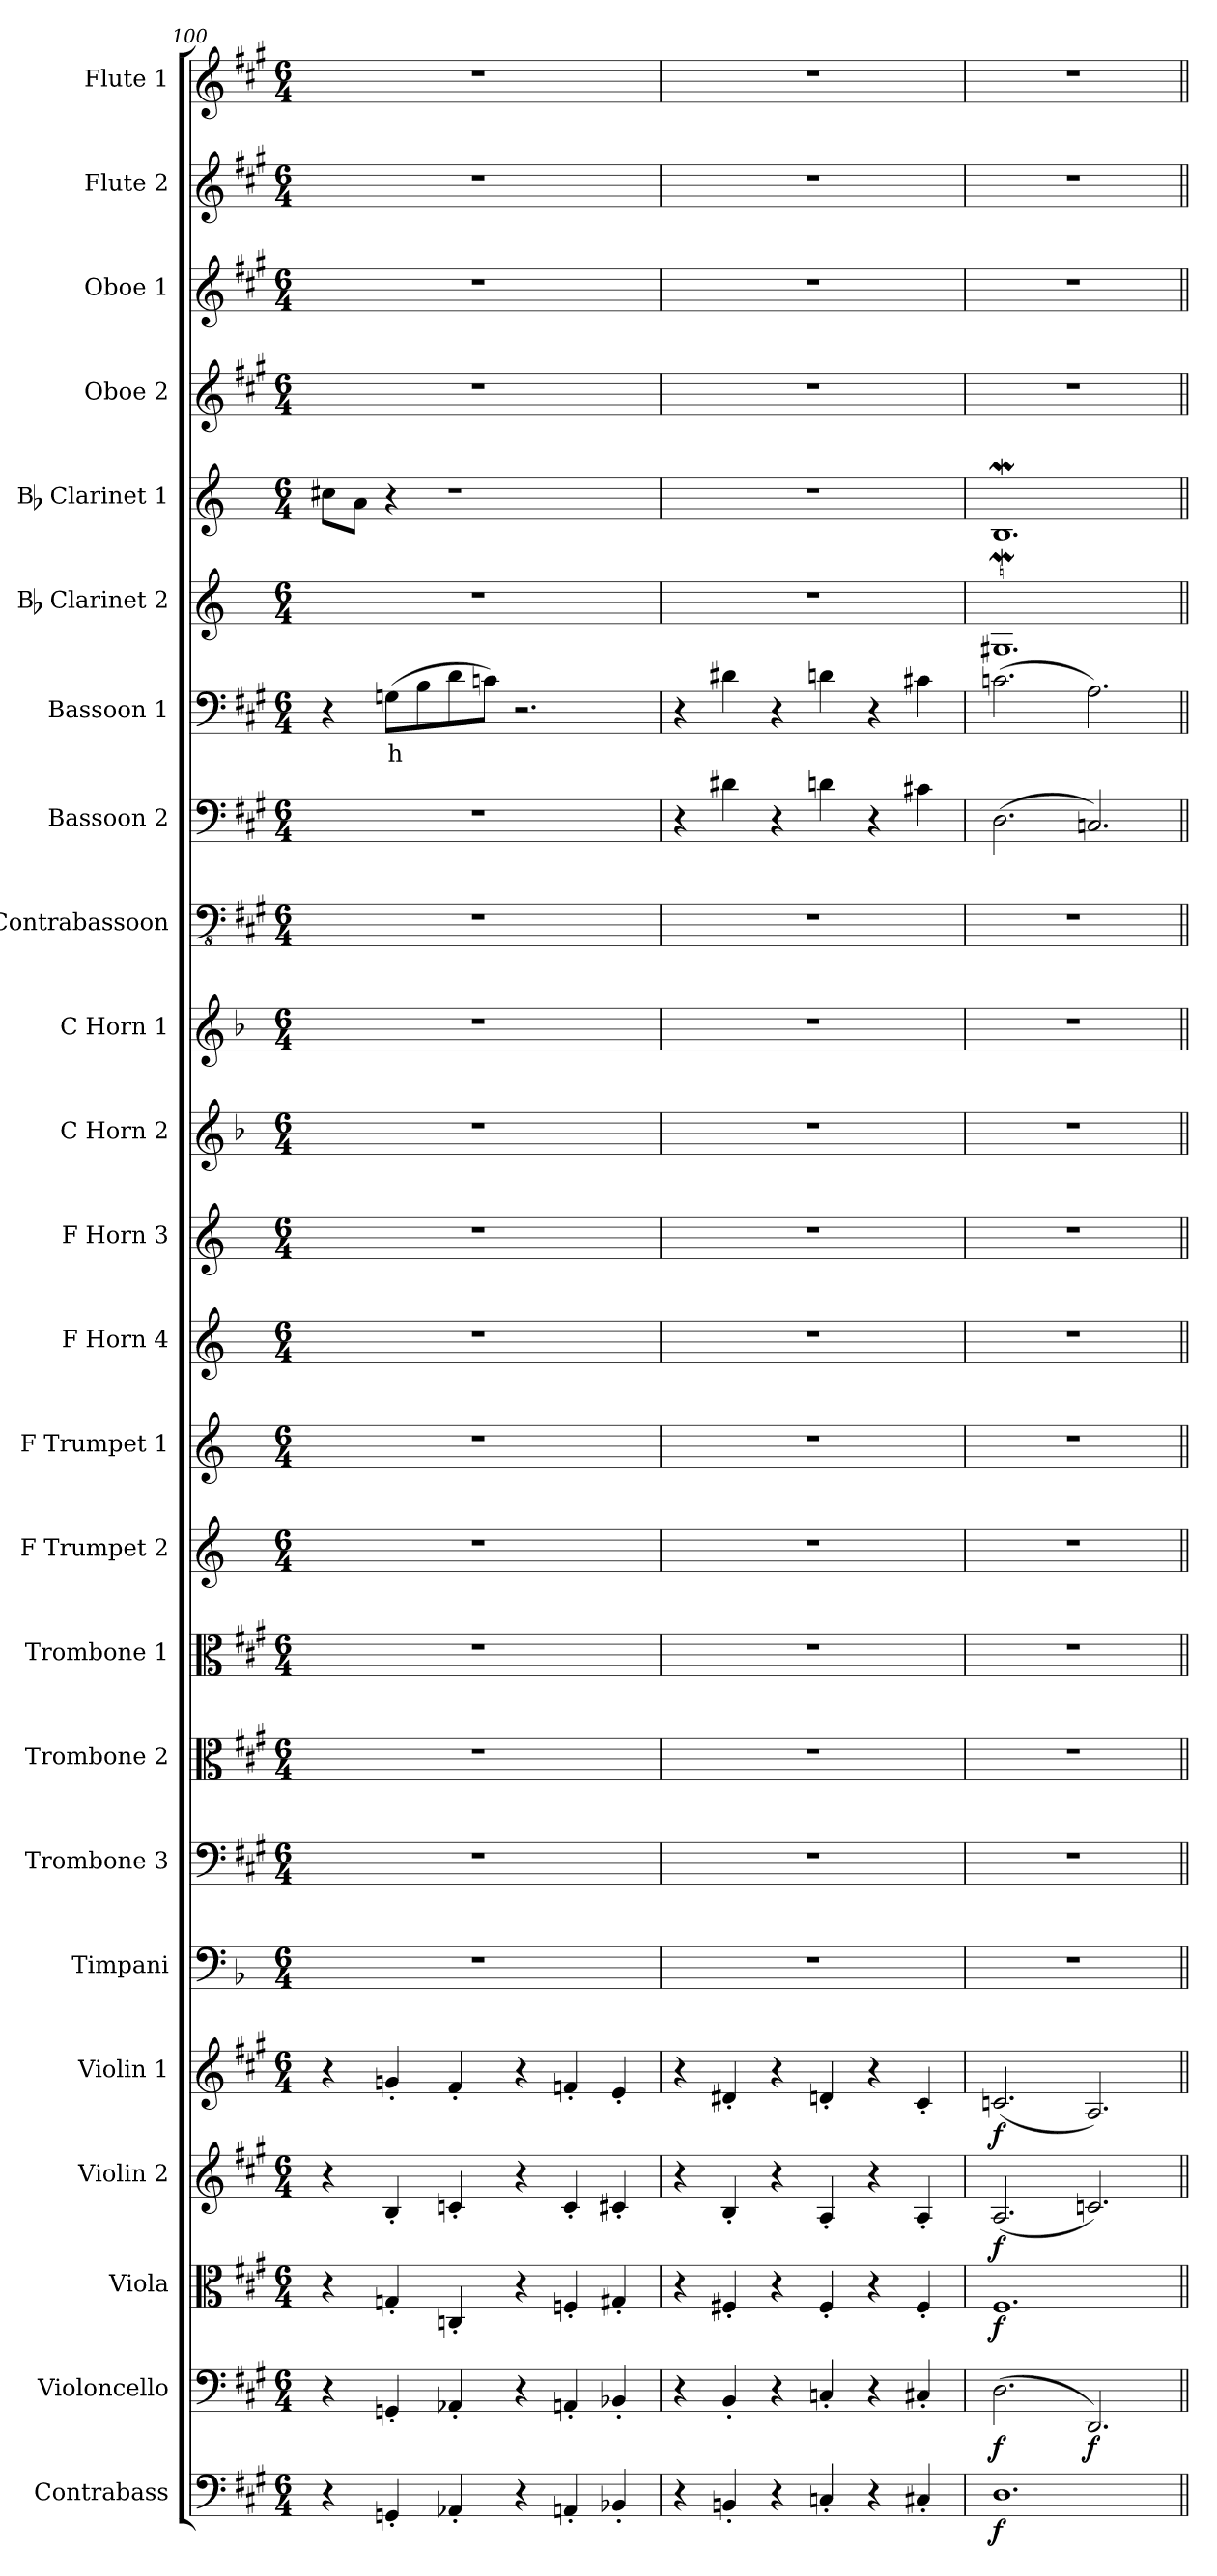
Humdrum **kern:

**kern	**dynam	**kern	**dynam	**kern	**dynam	**kern	**dynam	**kern	**dynam	**kern	**kern	**kern	**kern	**kern	**kern	**kern	**kern	**kern	**kern	**kern	**kern	**kern	**text	**kern	**kern	**kern	**kern	**kern	**kern
*part24	*part24	*part23	*part23	*part22	*part22	*part21	*part21	*part20	*part20	*part19	*part18	*part17	*part16	*part15	*part14	*part13	*part12	*part11	*part10	*part9	*part8	*part7	*part7	*part6	*part5	*part4	*part3	*part2	*part1
*staff24	*staff24	*staff23	*staff23	*staff22	*staff22	*staff21	*staff21	*staff20	*staff20	*staff19	*staff18	*staff17	*staff16	*staff15	*staff14	*staff13	*staff12	*staff11	*staff10	*staff9	*staff8	*staff7	*staff7	*staff6	*staff5	*staff4	*staff3	*staff2	*staff1
*I"Contrabass	*	*I"Violoncello	*	*I"Viola	*	*I"Violin 2	*	*I"Violin 1	*	*I"Timpani	*I"Trombone 3	*I"Trombone 2	*I"Trombone 1	*I"F Trumpet 2	*I"F Trumpet 1	*I"F Horn 4	*I"F Horn 3	*I"C Horn 2	*I"C Horn 1	*I"Contrabassoon	*I"Bassoon 2	*I"Bassoon 1	*	*I"Bb Clarinet 2	*I"Bb Clarinet 1	*I"Oboe 2	*I"Oboe 1	*I"Flute 2	*I"Flute 1
*I'Cb	*	*I'Vc	*	*I'Vla	*	*I'Vln 2	*	*I'Vln 1	*	*I'Timp	*I'Trb 3	*I'Trb 2	*I'Trb 1	*I'Tpt 2	*I'Tpt 1	*I'Hn 4	*I'Hn 3	*I'Hn 2	*I'Hn 1	*I'C Bsn	*I'Bsn 2	*I'Bsn 1	*	*I'Cl 2	*I'Cl 1	*I'Ob 2	*I'Ob 1	*I'Fl 2	*I'Fl 1
*clefF4	*	*clefF4	*	*clefC3	*	*clefG2	*	*clefG2	*	*clefF4	*clefF4	*clefC3	*clefC3	*clefG2	*clefG2	*clefG2	*clefG2	*clefG2	*clefG2	*clefFv4	*clefF4	*clefF4	*	*clefG2	*clefG2	*clefG2	*clefG2	*clefG2	*clefG2
*ITrd7c12	*	*	*	*	*	*	*	*	*	*	*	*	*	*ITrd-3c-5	*ITrd-3c-5	*ITrd4c7	*ITrd4c7	*ITrd7c12	*ITrd7c12	*	*	*	*	*ITrd1c2	*ITrd1c2	*	*	*	*
*k[f#c#g#]	*	*k[f#c#g#]	*	*k[f#c#g#]	*	*k[f#c#g#]	*	*k[f#c#g#]	*	*k[b-]	*k[f#c#g#]	*k[f#c#g#]	*k[f#c#g#]	*k[b-]	*k[b-]	*k[b-]	*k[b-]	*k[b-]	*k[b-]	*k[f#c#g#]	*k[f#c#g#]	*k[f#c#g#]	*	*k[b-e-]	*k[b-e-]	*k[f#c#g#]	*k[f#c#g#]	*k[f#c#g#]	*k[f#c#g#]
*M6/4	*	*M6/4	*	*M6/4	*	*M6/4	*	*M6/4	*	*M6/4	*M6/4	*M6/4	*M6/4	*M6/4	*M6/4	*M6/4	*M6/4	*M6/4	*M6/4	*M6/4	*M6/4	*M6/4	*	*M6/4	*M6/4	*M6/4	*M6/4	*M6/4	*M6/4
=100	=100	=100	=100	=100	=100	=100	=100	=100	=100	=100	=100	=100	=100	=100	=100	=100	=100	=100	=100	=100	=100	=100	=100	=100	=100	=100	=100	=100	=100
4r	.	4r	.	4r	.	4r	.	4r	.	1.r	1.r	1.r	1.r	1.r	1.r	1.r	1.r	1.r	1.r	1.r	1.r	4r	.	1.r	8bn\L	1.r	1.r	1.r	1.r
.	.	.	.	.	.	.	.	.	.	.	.	.	.	.	.	.	.	.	.	.	.	.	.	.	8g\J	.	.	.	.
!	!	!	!	!	!	!	!	!	!	!	!	!	!	!	!	!	!	!	!	!	!	!	!LO:LY:b:color=#FF0000	!	!	!	!	!	!
4GGGn'/	.	4GGn'/	.	4Gn'/	.	4B'/	.	4gn'/	.	.	.	.	.	.	.	.	.	.	.	.	.	(8Gn\L	h	.	4r	.	.	.	.
.	.	.	.	.	.	.	.	.	.	.	.	.	.	.	.	.	.	.	.	.	.	8B\	.	.	.	.	.	.	.
4AAA-X'/	.	4AA-X'/	.	4Cn'/	.	4cn'/	.	4f#'/	.	.	.	.	.	.	.	.	.	.	.	.	.	8d\	.	.	1r	.	.	.	.
.	.	.	.	.	.	.	.	.	.	.	.	.	.	.	.	.	.	.	.	.	.	8cn\J)	.	.	.	.	.	.	.
4r	.	4r	.	4r	.	4r	.	4r	.	.	.	.	.	.	.	.	.	.	.	.	.	2.r	.	.	.	.	.	.	.
4AAAn'/	.	4AAn'/	.	4Fn'/	.	4c'/	.	4fn'/	.	.	.	.	.	.	.	.	.	.	.	.	.	.	.	.	.	.	.	.	.
4BBB-X'/	.	4BB-X'/	.	4G#X'/	.	4c#X'/	.	4e'/	.	.	.	.	.	.	.	.	.	.	.	.	.	.	.	.	.	.	.	.	.
=101	=101	=101	=101	=101	=101	=101	=101	=101	=101	=101	=101	=101	=101	=101	=101	=101	=101	=101	=101	=101	=101	=101	=101	=101	=101	=101	=101	=101	=101
4r	.	4r	.	4r	.	4r	.	4r	.	1.r	1.r	1.r	1.r	1.r	1.r	1.r	1.r	1.r	1.r	1.r	4r	4r	.	1.r	1.r	1.r	1.r	1.r	1.r
4BBBn'/	.	4BB'/	.	4F#X'/	.	4B'/	.	4d#X'/	.	.	.	.	.	.	.	.	.	.	.	.	4d#X\	4d#X\	.	.	.	.	.	.	.
4r	.	4r	.	4r	.	4r	.	4r	.	.	.	.	.	.	.	.	.	.	.	.	4r	4r	.	.	.	.	.	.	.
4CCn'/	.	4Cn'/	.	4F#'/	.	4A'/	.	4dn'/	.	.	.	.	.	.	.	.	.	.	.	.	4dn\	4dn\	.	.	.	.	.	.	.
4r	.	4r	.	4r	.	4r	.	4r	.	.	.	.	.	.	.	.	.	.	.	.	4r	4r	.	.	.	.	.	.	.
4CC#X'/	.	4C#X'/	.	4F#'/	.	4A'/	.	4c#'/	.	.	.	.	.	.	.	.	.	.	.	.	4c#X\	4c#X\	.	.	.	.	.	.	.
=102	=102	=102	=102	=102	=102	=102	=102	=102	=102	=102	=102	=102	=102	=102	=102	=102	=102	=102	=102	=102	=102	=102	=102	=102	=102	=102	=102	=102	=102
!	!LO:DY:b	!	!LO:DY:b	!	!LO:DY:b	!	!LO:DY:b	!	!LO:DY:b	!	!	!	!	!	!	!	!	!	!	!	!	!	!	!	!	!	!	!	!
1.DD	f	(2.D\	f	1.F#	f	(2.A/	f	(2.cn/	f	1.r	1.r	1.r	1.r	1.r	1.r	1.r	1.r	1.r	1.r	1.r	(2.D\	(2.cn\	.	1.F#XW	1.AW	1.r	1.r	1.r	1.r
!	!	!	!LO:DY:b	!	!	!	!	!	!	!	!	!	!	!	!	!	!	!	!	!	!	!	!	!	!	!	!	!	!
.	.	2.DD/)	f	.	.	2.cn/)	.	2.A/)	.	.	.	.	.	.	.	.	.	.	.	.	2.Cn/)	2.A\)	.	.	.	.	.	.	.
=||	=||	=||	=||	=||	=||	=||	=||	=||	=||	=||	=||	=||	=||	=||	=||	=||	=||	=||	=||	=||	=||	=||	=||	=||	=||	=||	=||	=||	=||
*-	*-	*-	*-	*-	*-	*-	*-	*-	*-	*-	*-	*-	*-	*-	*-	*-	*-	*-	*-	*-	*-	*-	*-	*-	*-	*-	*-	*-	*-
